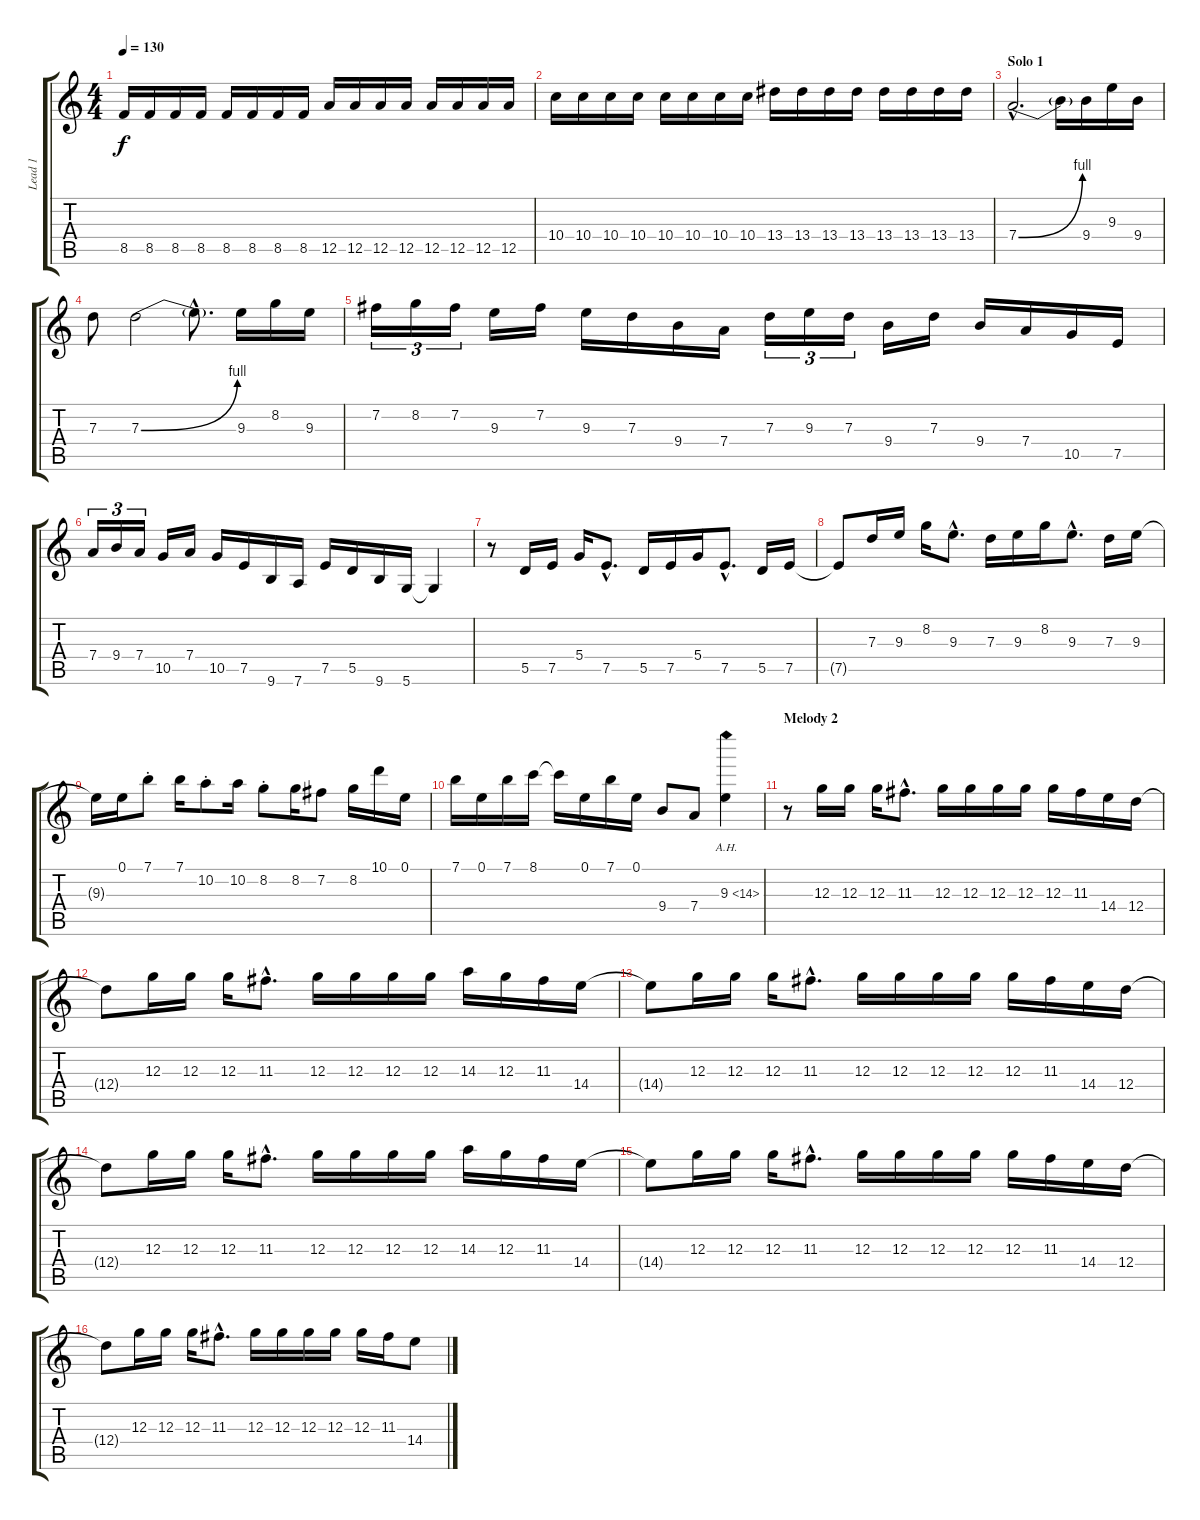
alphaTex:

\track ("Lead 1" "Lead 1") {instrument distortionguitar}
\staff {score tabs}
\tuning (E4 B3 G3 D3 A2 D2) {hide}
\ts (4 4)
\tempo 130
\clef g2
\ks c
8.5.16{dy f} 8.5.16 8.5.16 8.5.16 8.5.16 8.5.16 8.5.16 8.5.16 12.5.16 12.5.16 12.5.16 12.5.16 12.5.16 12.5.16 12.5.16 12.5.16 |
10.4.16 10.4.16 10.4.16 10.4.16 10.4.16 10.4.16 10.4.16 10.4.16 13.4.16 13.4.16 13.4.16 13.4.16 13.4.16 13.4.16 13.4.16 13.4.16 |
\section ("" "Solo 1")
7.4{be (bend 0 0 60 4) hac}.2{d} 7.4{t}.16 9.4.16 9.3.16 9.4.16 |
7.3.8 7.3{be (bend 0 0 60 4)}.2 7.3{hac t}.8{d} 9.3.16 8.2.16 9.3.16 |
7.2.16{tu (3 2)} 8.2.16{tu (3 2)} 7.2.16{tu (3 2)} 9.3.16 7.2.16 9.3.16 7.3.16 9.4.16 7.4.16 7.3.16{tu (3 2)} 9.3.16{tu (3 2)} 7.3.16{tu (3 2)} 9.4.16 7.3.16 9.4.16 7.4.16 10.5.16 7.5.16 |
7.4.16{tu (3 2)} 9.4.16{tu (3 2)} 7.4.16{tu (3 2)} 10.5.16 7.4.16 10.5.16 7.5.16 9.6.16 7.6.16 7.5.16 5.5.16 9.6.16 5.6.16 5.6{t}.4 |
r.8 5.5.16 7.5.16 5.4.16 7.5{hac}.8{d} 5.5.16 7.5.16 5.4.16 7.5{hac}.8{d} 5.5.16 7.5.16 |
7.5{t}.8 7.3.16 9.3.16 8.2.16 9.3{hac}.8{d} 7.3.16 9.3.16 8.2.16 9.3{hac}.8{d} 7.3.16 9.3.16 |
9.3{t}.16 0.1.16 7.1{st}.8 7.1.16 10.2{st}.8 10.2.16 8.2{st}.8 8.2.16 7.2.8 8.2.16 10.1.16 0.1.16 |
7.1.16 0.1.16 7.1.16 8.1.16 8.1{t}.16 0.1.16 7.1.16 0.1.16 9.4.8 7.4.8 9.3{ah 5}.4 |
\section ("" "Melody 2")
r.8 12.3.16 12.3.16 12.3.16 11.3{hac}.8{d} 12.3.16 12.3.16 12.3.16 12.3.16 12.3.16 11.3.16 14.4.16 12.4.16 |
12.4{t}.8 12.3.16 12.3.16 12.3.16 11.3{hac}.8{d} 12.3.16 12.3.16 12.3.16 12.3.16 14.3.16 12.3.16 11.3.16 14.4.16 |
14.4{t}.8 12.3.16 12.3.16 12.3.16 11.3{hac}.8{d} 12.3.16 12.3.16 12.3.16 12.3.16 12.3.16 11.3.16 14.4.16 12.4.16 |
12.4{t}.8 12.3.16 12.3.16 12.3.16 11.3{hac}.8{d} 12.3.16 12.3.16 12.3.16 12.3.16 14.3.16 12.3.16 11.3.16 14.4.16 |
14.4{t}.8 12.3.16 12.3.16 12.3.16 11.3{hac}.8{d} 12.3.16 12.3.16 12.3.16 12.3.16 12.3.16 11.3.16 14.4.16 12.4.16 |
12.4{t}.8 12.3.16 12.3.16 12.3.16 11.3{hac}.8{d} 12.3.16 12.3.16 12.3.16 12.3.16 12.3.16 11.3.16 14.4.8
